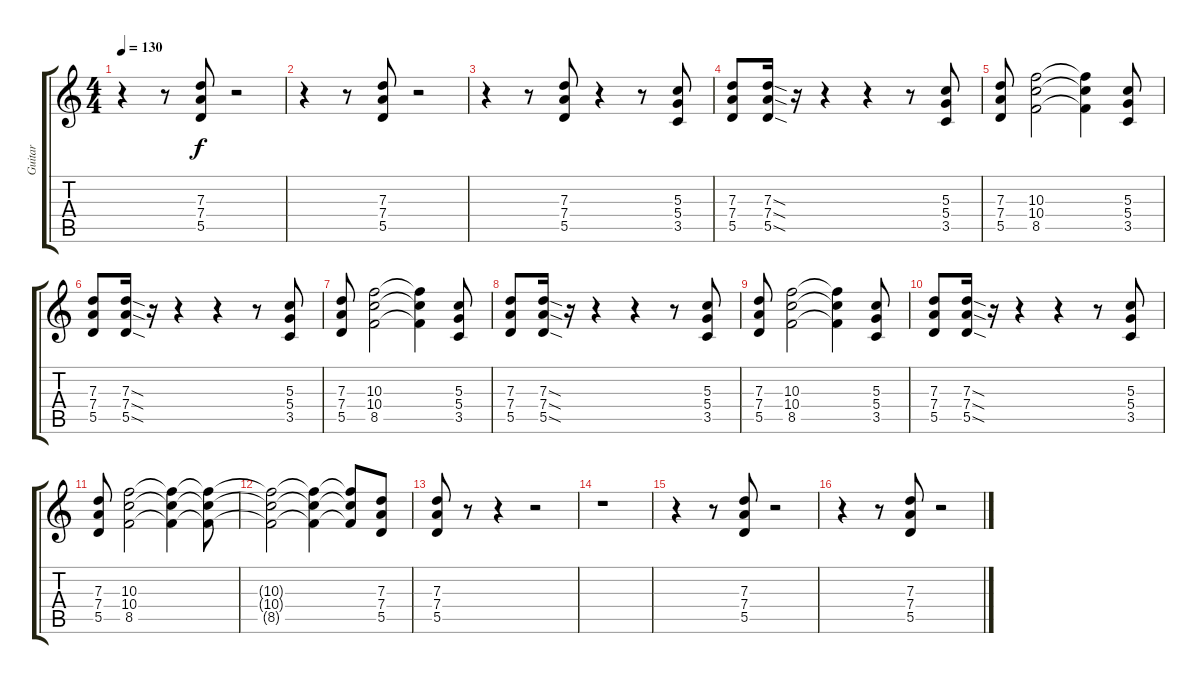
\track ("Guitar" "Guitar") {instrument distortionguitar}
\staff {score tabs}
\tuning (E4 B3 G3 D3 A2 E2) {hide}
\ts (4 4)
\tempo 130
\clef g2
\ks c
r.4{dy f} r.8 (7.3 7.4 5.5).8 r.2 |
r.4 r.8 (7.3 7.4 5.5).8 r.2 |
r.4 r.8 (7.3 7.4 5.5).8 r.4 r.8 (5.3 5.4 3.5).8 |
(7.3 7.4 5.5).8 (7.3{sod} 7.4{sod} 5.5{sod}).16 r.16 r.4 r.4 r.8 (5.3 5.4 3.5).8 |
(7.3 7.4 5.5).8 (10.3 10.4 8.5).2 (10.3{t} 10.4{t} 8.5{t}).4 (5.3 5.4 3.5).8 |
(7.3 7.4 5.5).8 (7.3{sod} 7.4{sod} 5.5{sod}).16 r.16 r.4 r.4 r.8 (5.3 5.4 3.5).8 |
(7.3 7.4 5.5).8 (10.3 10.4 8.5).2 (10.3{t} 10.4{t} 8.5{t}).4 (5.3 5.4 3.5).8 |
(7.3 7.4 5.5).8 (7.3{sod} 7.4{sod} 5.5{sod}).16 r.16 r.4 r.4 r.8 (5.3 5.4 3.5).8 |
(7.3 7.4 5.5).8 (10.3 10.4 8.5).2 (10.3{t} 10.4{t} 8.5{t}).4 (5.3 5.4 3.5).8 |
(7.3 7.4 5.5).8 (7.3{sod} 7.4{sod} 5.5{sod}).16 r.16 r.4 r.4 r.8 (5.3 5.4 3.5).8 |
(7.3 7.4 5.5).8 (10.3 10.4 8.5).2 (10.3{t} 10.4{t} 8.5{t}).4 (10.3{t} 10.4{t} 8.5{t}).8 |
(10.3{t} 10.4{t} 8.5{t}).2 (10.3{t} 10.4{t} 8.5{t}).4 (10.3{t} 10.4{t} 8.5{t}).8 (7.3 7.4 5.5).8 |
(7.3 7.4 5.5).8 r.8 r.4 r.2 |
r.1 |
r.4 r.8 (7.3 7.4 5.5).8 r.2 |
r.4 r.8 (7.3 7.4 5.5).8 r.2
